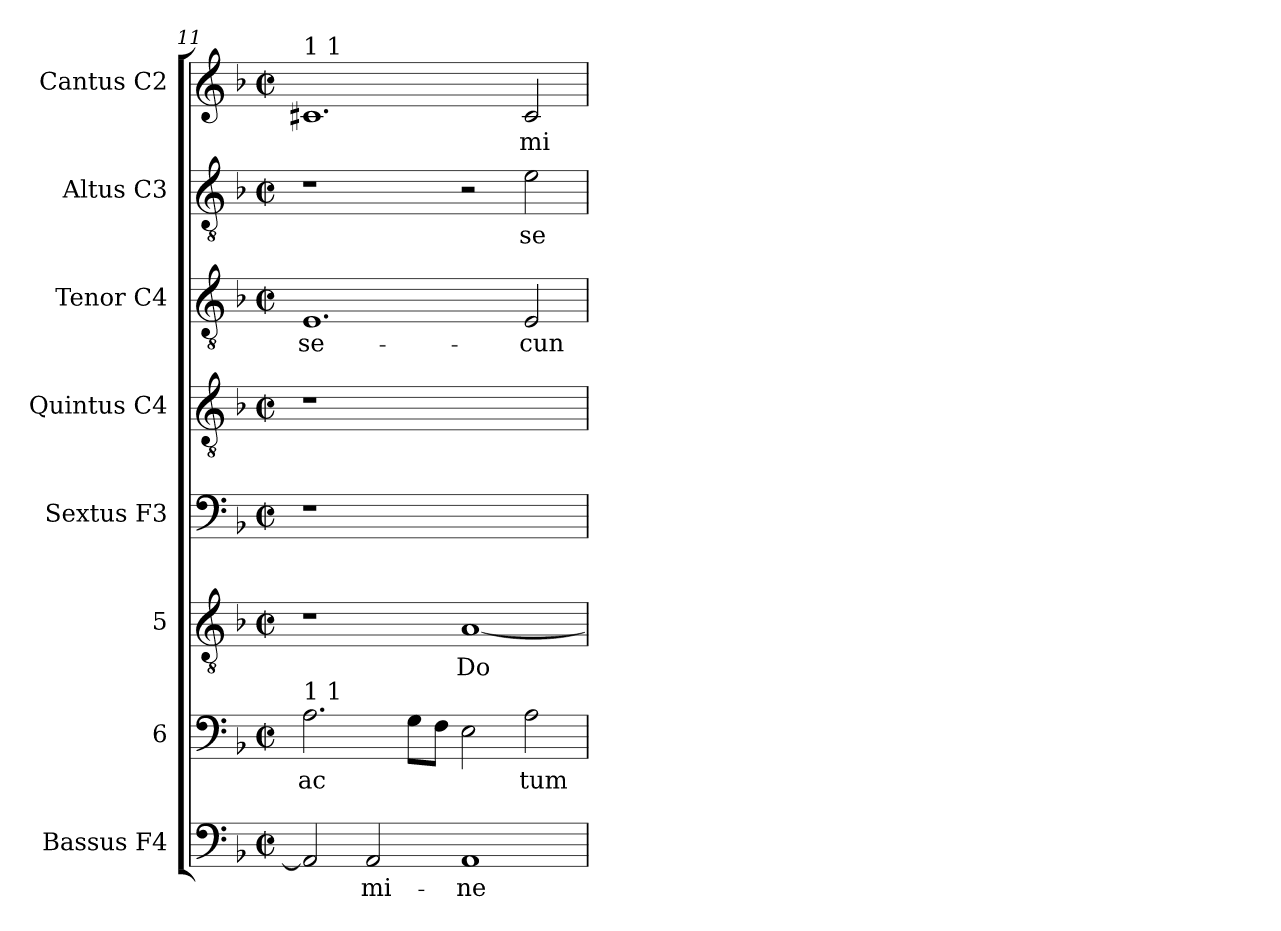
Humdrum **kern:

**kern	**text	**kern	**text	**kern	**text	**kern	**kern	**kern	**text	**kern	**text	**kern	**text
*part8	*part8	*part7	*part7	*part6	*part6	*part5	*part4	*part3	*part3	*part2	*part2	*part1	*part1
*staff8	*staff8	*staff7	*staff7	*staff6	*staff6	*staff5	*staff4	*staff3	*staff3	*staff2	*staff2	*staff1	*staff1
*I"Bassus  F4	*	*I"6	*	*I"5	*	*I"Sextus  F3	*I"Quintus  C4	*I"Tenor  C4	*	*I"Altus  C3	*	*I"Cantus  C2	*
*I'B	*	*	*	*	*	*	*	*I'T	*	*I'A	*	*I'C	*
!!LO:PB:g=z
*clefF4	*	*clefF4	*	*clefGv2	*	*clefF4	*clefGv2	*clefGv2	*	*clefGv2	*	*clefG2	*
*k[b-]	*	*k[b-]	*	*k[b-]	*	*k[b-]	*k[b-]	*k[b-]	*	*k[b-]	*	*k[b-]	*
*F:	*	*F:	*	*F:	*	*F:	*F:	*F:	*	*F:	*	*F:	*
*M2/2	*	*M2/2	*	*M2/2	*	*M2/2	*M2/2	*M2/2	*	*M2/2	*	*M2/2	*
*met(c|)	*	*met(c|)	*	*met(c|)	*	*met(c|)	*met(c|)	*met(c|)	*	*met(c|)	*	*met(c|)	*
=11	=11	=11	=11	=11	=11	=11	=11	=11	=11	=11	=11	=11	=11
!	!	!	!	!	!	!	!	!	!	!	!	!LO:TX:a:t=1 1	!
!	!	!LO:TX:a:t=1 1	!	!	!	!	!	!	!	!	!	!	!
!	!LO:LY:b:cj	!	!LO:LY:b:cj	!	!	!	!	!	!LO:LY:b:cj	!	!	!	!LO:LY:b:cj
2AA/]	--	2.A\	ac-	1r	.	1r	1r	1.E	se-	1r	.	1.c#X	--
!	!LO:LY:b:cj	!	!	!	!	!	!	!	!	!	!	!	!
2AA/	-mi-	.	.	.	.	.	.	.	.	.	.	.	.
!	!	!	!LO:LY:b:cj	!	!	!	!	!	!	!	!	!	!
.	.	8G\L	--	.	.	.	.	.	.	.	.	.	.
!	!	!	!LO:LY:b:cj	!	!	!	!	!	!	!	!	!	!
.	.	8F\J	--	.	.	.	.	.	.	.	.	.	.
!	!LO:LY:b:cj	!	!LO:LY:b:cj	!	!LO:LY:b	!	!	!	!	!	!	!	!
1AA	-ne	2E\	--	[<1A	Do-	1ryy	1ryy	.	.	2r	.	.	.
!	!	!	!LO:LY:b:cj	!	!	!	!	!	!LO:LY:b:cj	!	!LO:LY:b:cj	!	!LO:LY:b:cj
.	.	2A\	-tum	.	.	.	.	2E/	-cun-	2e\	se-	2c#/	-mi-
=	=	=	=	=	=	=	=	=	=	=	=	=	=
*-	*-	*-	*-	*-	*-	*-	*-	*-	*-	*-	*-	*-	*-
